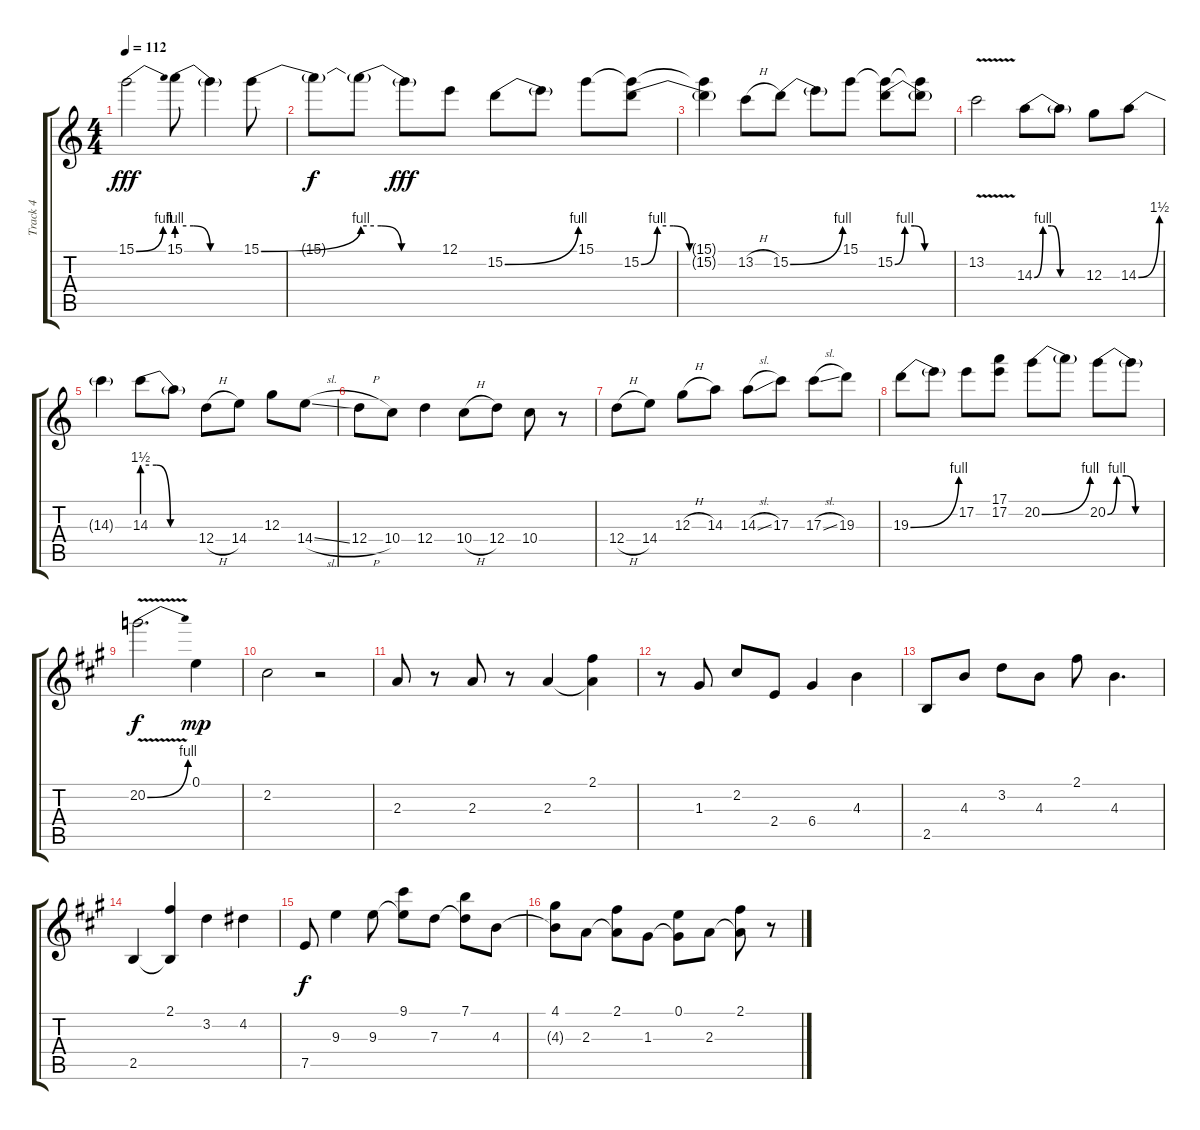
\track ("Track 4" "Track 4") {instrument electricguitarjazz}
\staff {score tabs}
\tuning (E4 B3 G3 D3 A2 E2) {hide}
\ts (4 4)
\tempo 112
\clef g2
\ks c
15.1{be (bend 0 0 60 4)}.2{dy fff} 15.1{be (custom 0 4 15 4 30 0 60 0)}.8 15.1{t}.4 15.1{be (bend 0 0 60 4)}.8 |
15.1{t}.8{dy f} 15.1{be (custom 0 4 15 4 30 0 60 0) t}.8 15.1{t}.8{dy fff} 12.1.8 15.2{be (bend 0 0 60 4)}.8 15.2{t}.8 15.1.8 (15.1{t} 15.2{be (custom 0 0 10 4 20 4 30 0 60 0)}).8 |
(15.1{t} 15.2{t}).4 13.2{h}.8 15.2{be (bend 0 0 60 4)}.8 15.2{t}.8 15.1.8 (15.1{t} 15.2{be (custom 0 0 10 4 20 4 30 0 60 0)}).8 (15.1{t} 15.2{t}).8 |
13.2{v}.2 14.3{be (custom 0 0 10 4 20 4 30 0 60 0)}.8 14.3{t}.8 12.3.8 14.3{be (bend 0 0 60 6)}.8 |
14.3{t}.4 14.3{be (custom 0 6 15 6 30 0 60 0)}.8 14.3{t}.8 12.4{h}.8 14.4.8 12.3.8 14.4{sl}.8 |
12.4{h}.8 10.4.8 12.4.4 10.4{h}.8 12.4.8 10.4.8 r.8 |
12.4{h}.8 14.4.8 12.3{h}.8 14.3.8 14.3{sl}.8 17.3.8 17.3{sl}.8 19.3.8 |
19.3{be (bend 0 0 60 4)}.8 19.3{t}.8 17.2.8 (17.1 17.2).8 20.2{be (bend 0 0 60 4)}.8 20.2{t}.8 20.2{be (custom 0 0 10 4 20 4 30 0 60 0)}.8 20.2{t}.8 |
\ks a
20.2{be (bend 0 0 60 4) v}.2{d dy f} 0.1.4{dy mp} |
2.2.2 r.2 |
2.3.8 r.8 2.3.8 r.8 2.3.4 (2.1 2.3{t}).4 |
r.8 1.3.8 2.2.8 2.4.8 6.4.4 4.3.4 |
2.5.8 4.3.8 3.2.8 4.3.8 2.1.8 4.3.4{d} |
2.5.4 (2.1 2.5{t}).4 3.2.4 4.2.4 |
7.5.8{dy f} 9.3.4 9.3.8 (9.1 9.3{t}).8 7.3.8 (7.1 7.3{t}).8 4.3.8 |
(4.1 4.3{t}).8 2.3.8 (2.1 2.3{t}).8 1.3.8 (0.1 1.3{t}).8 2.3.8 (2.1 2.3{t}).8 r.8
